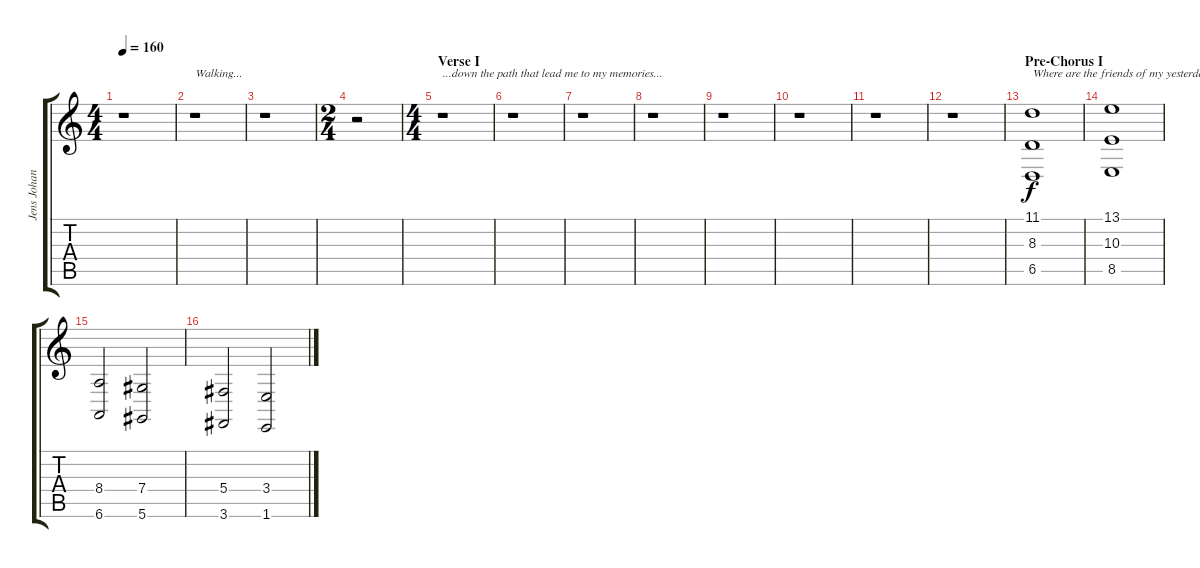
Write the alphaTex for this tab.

\track ("Jens Johansson" "Jens Johan") {instrument stringensemble1}
\staff {score tabs}
\tuning (Eb4 Bb3 Gb3 Db3 Ab2 Eb2) {hide}
\ts (4 4)
\tempo 160
\clef g2
\ks c
r.1{dy f} |
r.1{txt "Walking..."} |
r.1 |
\ts (2 4)
r.2 |
\ts (4 4)
\section ("" "Verse I")
r.1{txt "...down the path that lead me to my memories..."} |
r.1 |
r.1 |
r.1 |
r.1 |
r.1 |
r.1 |
r.1 |
\section ("" "Pre-Chorus I")
(11.1 8.3 6.5).1{txt "Where are the friends of my yesterday..."} |
(13.1 10.3 8.5).1 |
(8.4 6.6).2 (7.4 5.6).2 |
(5.4 3.6).2 (3.4 1.6).2
